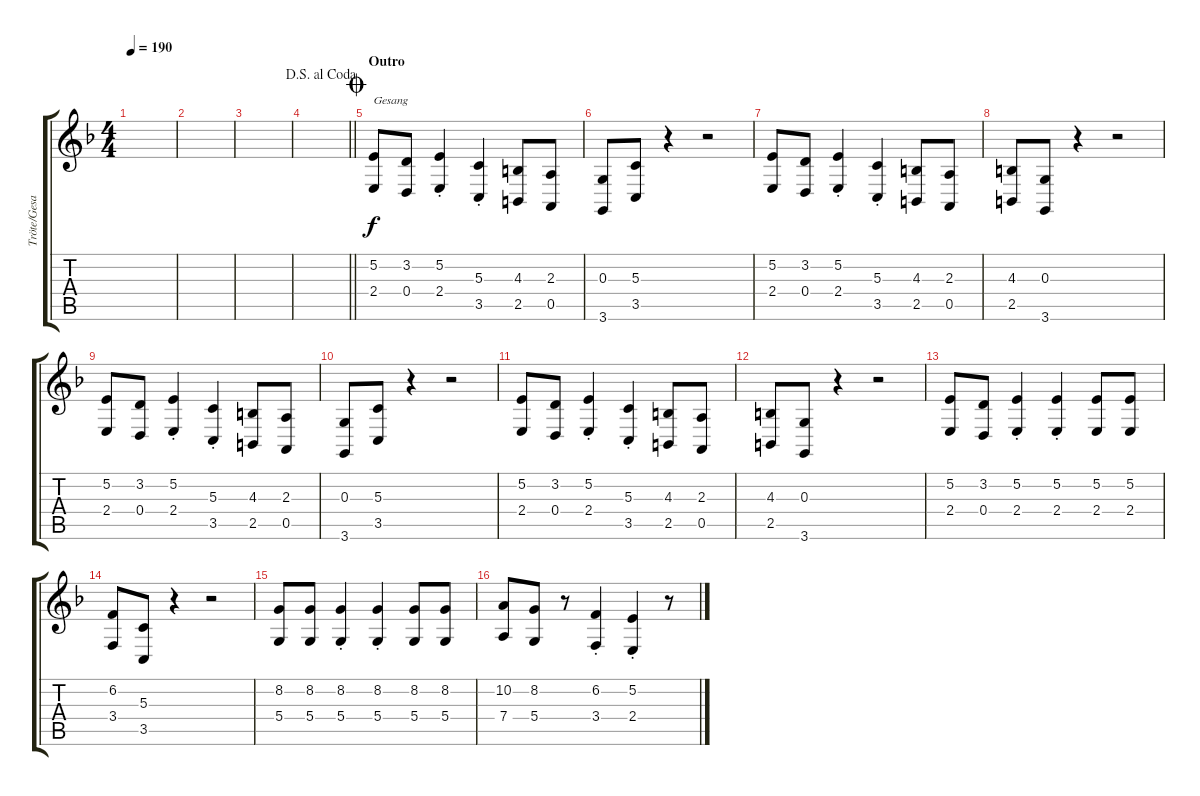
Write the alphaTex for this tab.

\track ("Tröte/Gesang" "Tröte/Gesa") {instrument lead5charang}
\staff {score tabs}
\tuning (E4 B3 G3 D3 A2 E2) {hide}
\ts (4 4)
\tempo 190
\clef g2
\ks f
|
|
|
\jump dalsegnoalcoda
\barLineRight lightlight
|
\section ("" "Outro")
\jump coda
(5.2 2.4).8{txt "Gesang"} (3.2 0.4).8 (5.2{st} 2.4{st}).4 (5.3{st} 3.5{st}).4 (4.3 2.5).8 (2.3 0.5).8 |
(0.3 3.6).8 (5.3 3.5).8 r.4 r.2 |
(5.2 2.4).8 (3.2 0.4).8 (5.2{st} 2.4{st}).4 (5.3{st} 3.5{st}).4 (4.3 2.5).8 (2.3 0.5).8 |
(4.3 2.5).8 (0.3 3.6).8 r.4 r.2 |
(5.2 2.4).8 (3.2 0.4).8 (5.2{st} 2.4{st}).4 (5.3{st} 3.5{st}).4 (4.3 2.5).8 (2.3 0.5).8 |
(0.3 3.6).8 (5.3 3.5).8 r.4 r.2 |
(5.2 2.4).8 (3.2 0.4).8 (5.2{st} 2.4{st}).4 (5.3{st} 3.5{st}).4 (4.3 2.5).8 (2.3 0.5).8 |
(4.3 2.5).8 (0.3 3.6).8 r.4 r.2 |
(5.2 2.4).8 (3.2 0.4).8 (5.2{st} 2.4{st}).4 (5.2{st} 2.4{st}).4 (5.2 2.4).8 (5.2 2.4).8 |
(6.2 3.4).8 (5.3 3.5).8 r.4 r.2 |
(8.2 5.4).8 (8.2 5.4).8 (8.2{st} 5.4{st}).4 (8.2{st} 5.4{st}).4 (8.2 5.4).8 (8.2 5.4).8 |
(10.2 7.4).8 (8.2 5.4).8 r.8 (6.2{st} 3.4{st}).4 (5.2{st} 2.4{st}).4 r.8
